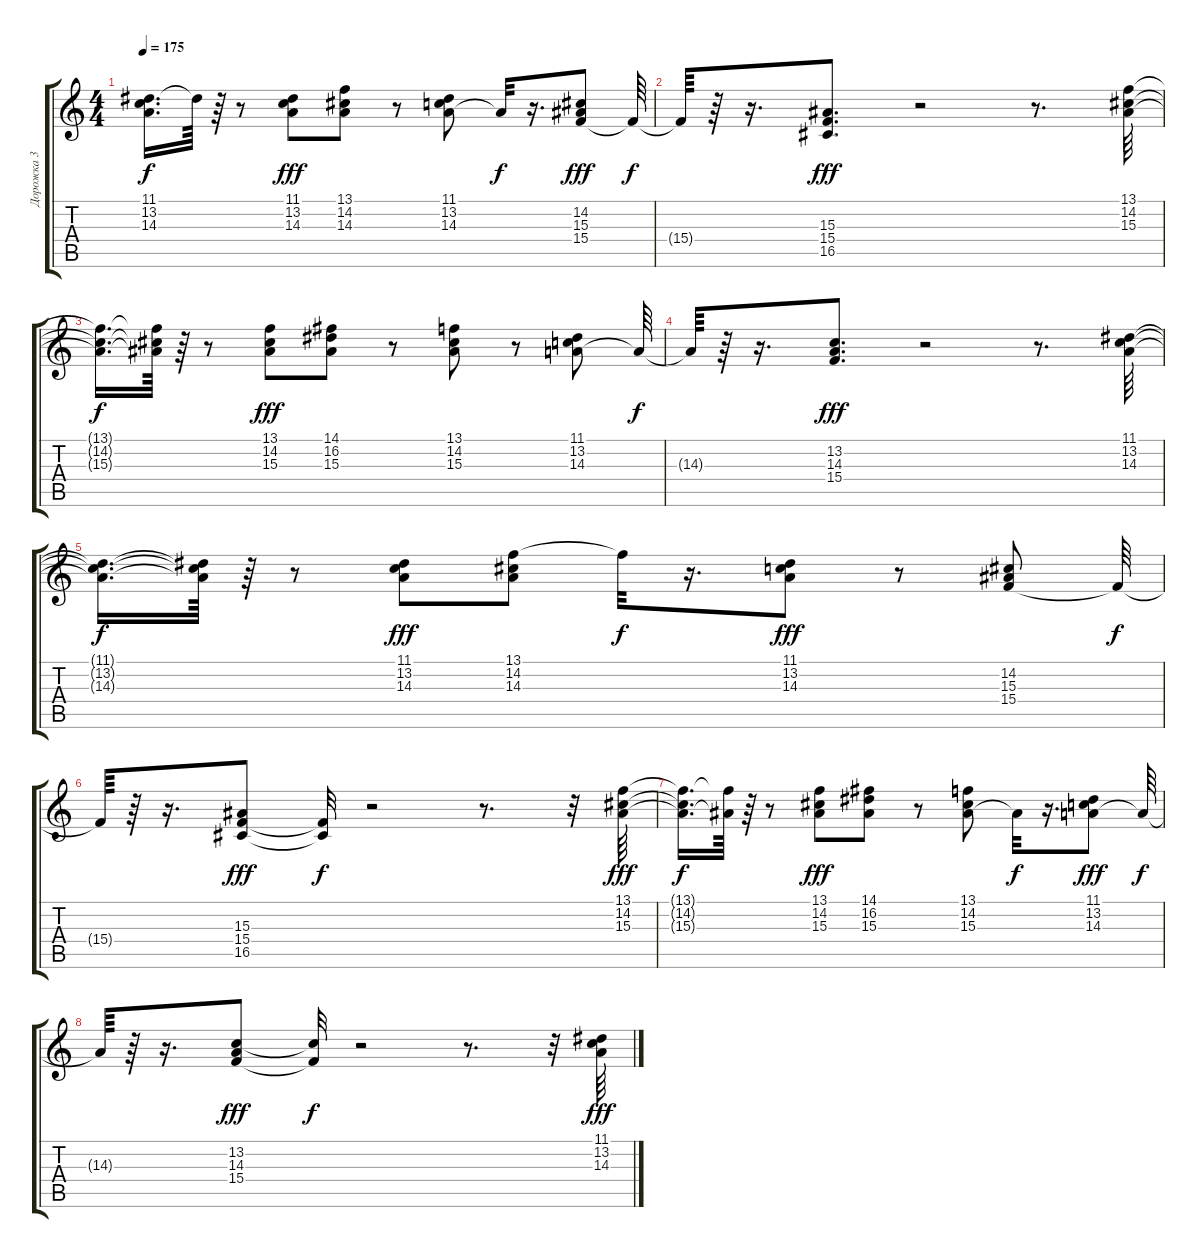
\track ("Дорожка 3" "Дорожка 3") {instrument brasssection}
\staff {score tabs}
\tuning (E4 B3 G3 D3 A2 E2) {hide}
\ts (4 4)
\tempo 175
\clef g2
\ks c
(11.1{t} 13.2{t} 14.3{t}).16{d dy f} 11.1{t}.64 r.64 r.8 (11.1 13.2 14.3).8{dy fff} (13.1 14.2 14.3).8 r.8 (11.1 13.2 14.3).8 14.3{t}.32{dy f} r.16{d} (14.2 15.3 15.4).8{dy fff} 15.4{t}.64{dy f} |
15.4{t}.64 r.64 r.16{d} (15.3 15.4 16.5).8{d dy fff} r.2 r.8{d} (13.1 14.2 15.3).64 |
(13.1{t} 14.2{t} 15.3{t}).16{d dy f} (13.1{t} 14.2{t} 15.3{t}).64 r.64 r.8 (13.1 14.2 15.3).8{dy fff} (14.1 16.2 15.3).8 r.8 (13.1 14.2 15.3).8 r.8 (11.1 13.2 14.3).8 14.3{t}.64{dy f} |
14.3{t}.64 r.64 r.16{d} (13.2 14.3 15.4).8{d dy fff} r.2 r.8{d} (11.1 13.2 14.3).64 |
(11.1{t} 13.2{t} 14.3{t}).16{d dy f} (11.1{t} 13.2{t} 14.3{t}).64 r.64 r.8 (11.1 13.2 14.3).8{dy fff} (13.1 14.2 14.3).8 13.1{t}.32{dy f} r.16{d} (11.1 13.2 14.3).8{dy fff} r.8 (14.2 15.3 15.4).8 15.4{t}.64{dy f} |
15.4{t}.64 r.64 r.16{d} (15.3 15.4 16.5).8{dy fff} (15.4{t} 16.5{t}).32{dy f} r.2 r.8{d} r.32 (13.1 14.2 15.3).64{dy fff} |
(13.1{t} 14.2{t} 15.3{t}).16{d dy f} (13.1{t} 15.3{t}).64 r.64 r.8 (13.1 14.2 15.3).8{dy fff} (14.1 16.2 15.3).8 r.8 (13.1 14.2 15.3).8 15.3{t}.32{dy f} r.16{d} (11.1 13.2 14.3).8{dy fff} 14.3{t}.64{dy f} |
14.3{t}.64 r.64 r.16{d} (13.2 14.3 15.4).8{dy fff} (13.2{t} 15.4{t}).32{dy f} r.2 r.8{d} r.32 (11.1 13.2 14.3).64{dy fff}
